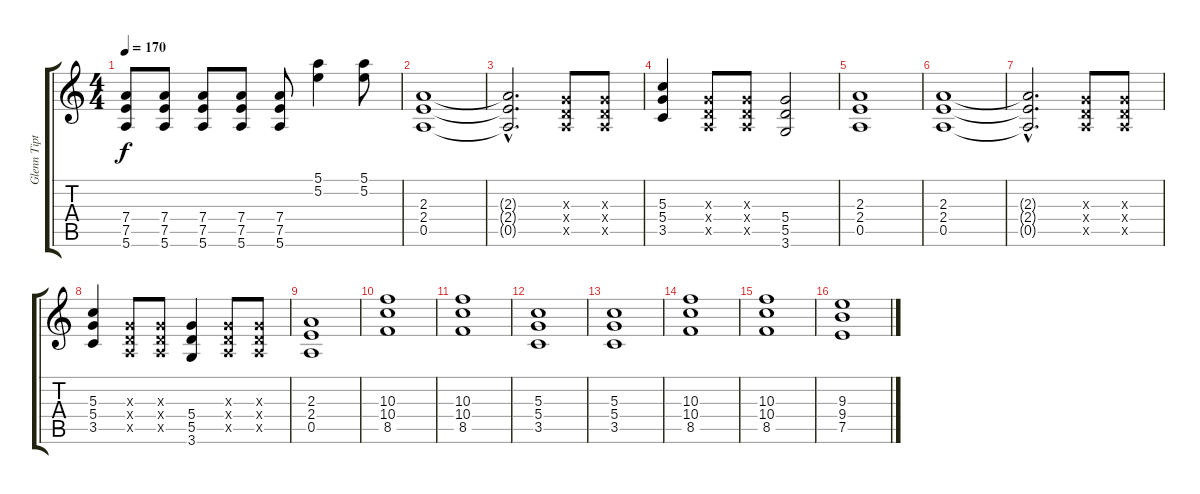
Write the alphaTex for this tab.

\track ("Glenn Tipton (Distortion Guitar)" "Glenn Tipt") {instrument distortionguitar}
\staff {score tabs}
\tuning (E4 B3 G3 D3 A2 E2) {hide}
\ts (4 4)
\tempo 170
\clef g2
\ks c
(7.4 7.5 5.6).8{dy f} (7.4 7.5 5.6).8 (7.4 7.5 5.6).8 (7.4 7.5 5.6).8 (7.4 7.5 5.6).8 (5.1 5.2).4 (5.1 5.2).8 |
(2.3 2.4 0.5).1 |
(2.3{hac t} 2.4{hac t} 0.5{hac t}).2{d} (0.3{x} 0.4{x} 0.5{x}).8 (0.3{x} 0.4{x} 0.5{x}).8 |
(5.3 5.4 3.5).4 (0.3{x} 0.4{x} 0.5{x}).8 (0.3{x} 0.4{x} 0.5{x}).8 (5.4 5.5 3.6).2 |
(2.3 2.4 0.5).1 |
(2.3 2.4 0.5).1 |
(2.3{hac t} 2.4{hac t} 0.5{hac t}).2{d} (0.3{x} 0.4{x} 0.5{x}).8 (0.3{x} 0.4{x} 0.5{x}).8 |
(5.3 5.4 3.5).4 (0.3{x} 0.4{x} 0.5{x}).8 (0.3{x} 0.4{x} 0.5{x}).8 (5.4 5.5 3.6).4 (0.3{x} 0.4{x} 0.5{x}).8 (0.3{x} 0.4{x} 0.5{x}).8 |
(2.3 2.4 0.5).1 |
(10.3 10.4 8.5).1 |
(10.3 10.4 8.5).1 |
(5.3 5.4 3.5).1 |
(5.3 5.4 3.5).1 |
(10.3 10.4 8.5).1 |
(10.3 10.4 8.5).1 |
(9.3 9.4 7.5).1
